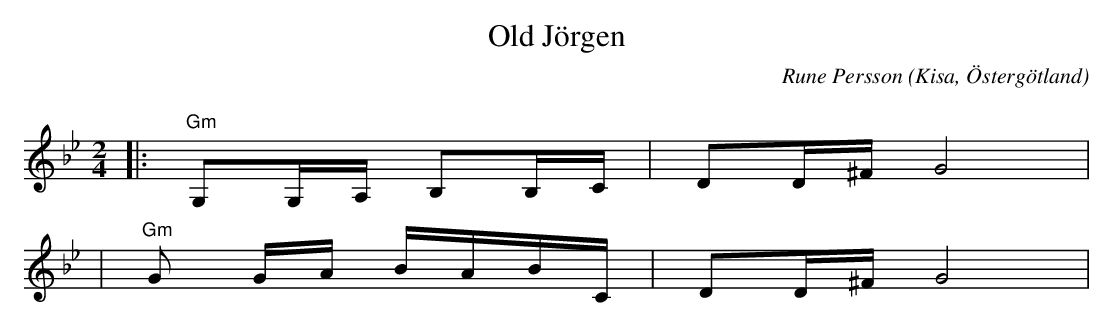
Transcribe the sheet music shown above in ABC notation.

X:1
T:Old Jörgen
C:Rune Persson
O:Kisa, Östergötland
Q:60
M:2/4
L:1/8
K:Gm
|:"Gm"G,G,/A,/ B,B,/C/|DD/^F/ G4|
|"Gm"G G/A/ B/A/B/C/|DD/^F/ G4|
